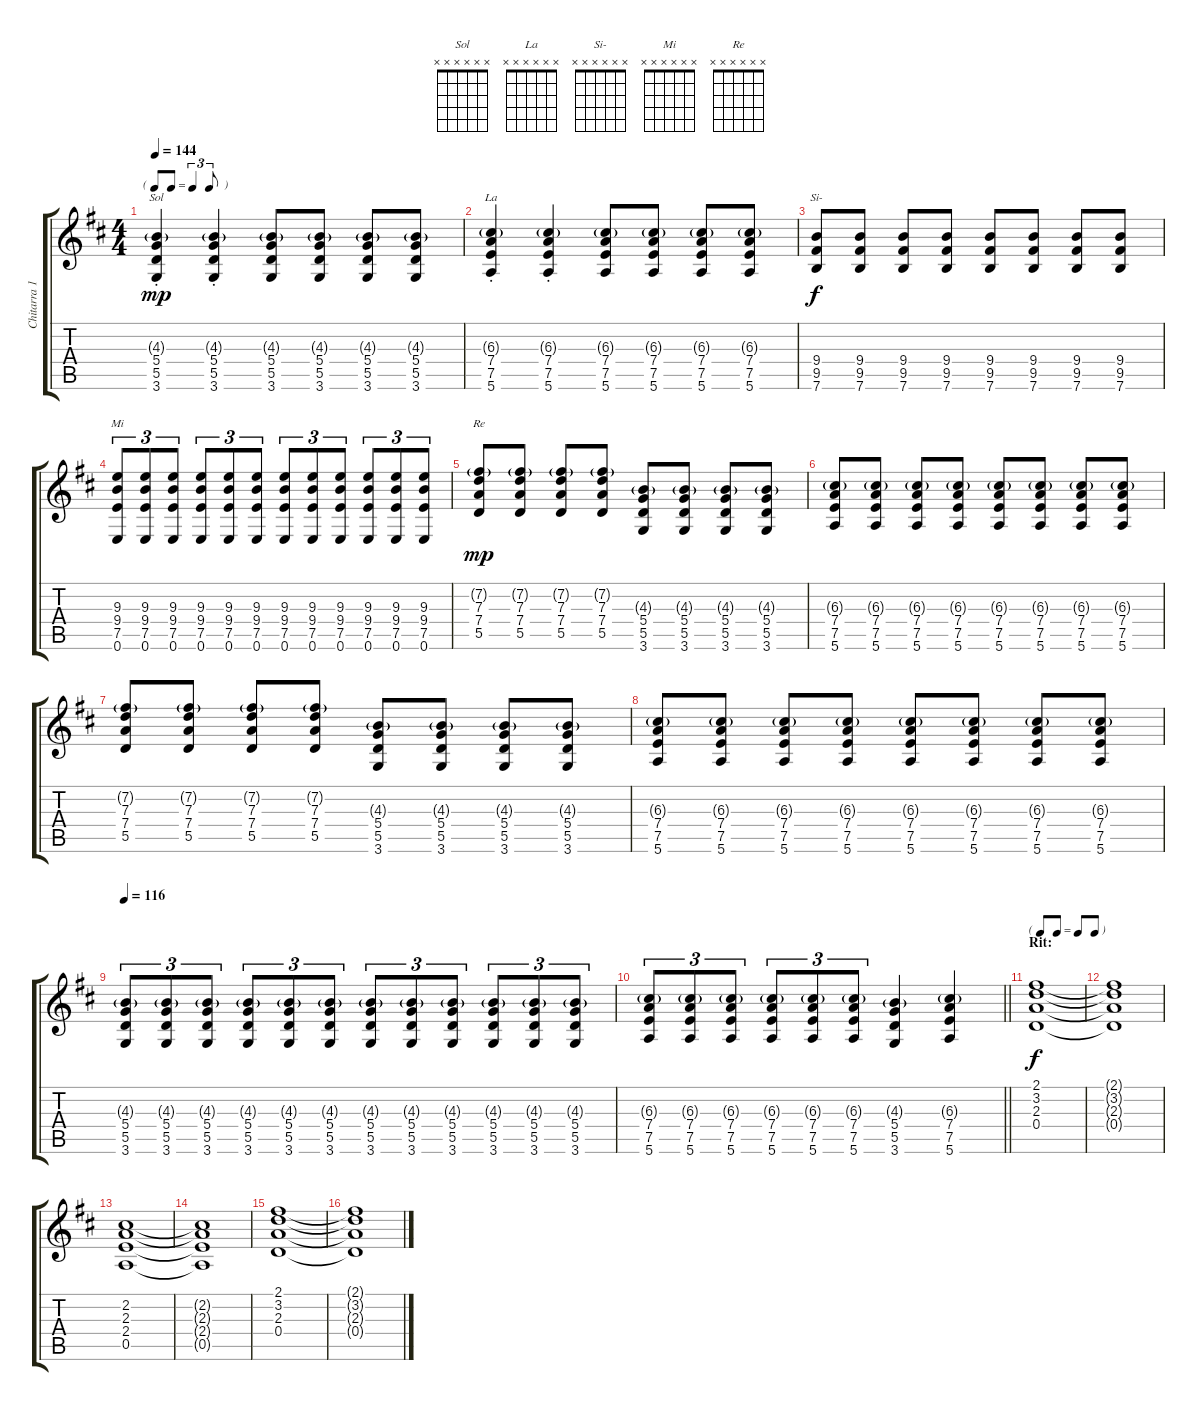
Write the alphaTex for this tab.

\track ("Chitarra 1" "Chitarra 1") {instrument distortionguitar}
\staff {score tabs}
\tuning (E4 B3 G3 D3 A2 E2) {hide}
\chord ("Sol" x x x x x x)
\chord ("La" x x x x x x)
\chord ("Si-" x x x x x x)
\chord ("Mi" x x x x x x)
\chord ("Re" x x x x x x)
\ts (4 4)
\tf triplet8th
\tempo 144
\clef g2
\ks d
(4.3{g st} 5.4{st} 5.5{st} 3.6{st}).4{ch "Sol" dy mp} (4.3{g st} 5.4{st} 5.5{st} 3.6{st}).4 (4.3{g} 5.4 5.5 3.6).8 (4.3{g} 5.4 5.5 3.6).8 (4.3{g} 5.4 5.5 3.6).8 (4.3{g} 5.4 5.5 3.6).8 |
(6.3{g st} 7.4{st} 7.5{st} 5.6{st}).4{ch "La"} (6.3{g st} 7.4{st} 7.5{st} 5.6{st}).4 (6.3{g} 7.4 7.5 5.6).8 (6.3{g} 7.4 7.5 5.6).8 (6.3{g} 7.4 7.5 5.6).8 (6.3{g} 7.4 7.5 5.6).8 |
(9.4 9.5 7.6).8{ch "Si-" dy f} (9.4 9.5 7.6).8 (9.4 9.5 7.6).8 (9.4 9.5 7.6).8 (9.4 9.5 7.6).8 (9.4 9.5 7.6).8 (9.4 9.5 7.6).8 (9.4 9.5 7.6).8 |
(9.3 9.4 7.5 0.6).8{tu (3 2) ch "Mi"} (9.3 9.4 7.5 0.6).8{tu (3 2)} (9.3 9.4 7.5 0.6).8{tu (3 2)} (9.3 9.4 7.5 0.6).8{tu (3 2)} (9.3 9.4 7.5 0.6).8{tu (3 2)} (9.3 9.4 7.5 0.6).8{tu (3 2)} (9.3 9.4 7.5 0.6).8{tu (3 2)} (9.3 9.4 7.5 0.6).8{tu (3 2)} (9.3 9.4 7.5 0.6).8{tu (3 2)} (9.3 9.4 7.5 0.6).8{tu (3 2)} (9.3 9.4 7.5 0.6).8{tu (3 2)} (9.3 9.4 7.5 0.6).8{tu (3 2)} |
(7.2{g} 7.3 7.4 5.5).8{ch "Re" dy mp} (7.2{g} 7.3 7.4 5.5).8 (7.2{g} 7.3 7.4 5.5).8 (7.2{g} 7.3 7.4 5.5).8 (4.3{g} 5.4 5.5 3.6).8 (4.3{g} 5.4 5.5 3.6).8 (4.3{g} 5.4 5.5 3.6).8 (4.3{g} 5.4 5.5 3.6).8 |
(6.3{g} 7.4 7.5 5.6).8 (6.3{g} 7.4 7.5 5.6).8 (6.3{g} 7.4 7.5 5.6).8 (6.3{g} 7.4 7.5 5.6).8 (6.3{g} 7.4 7.5 5.6).8 (6.3{g} 7.4 7.5 5.6).8 (6.3{g} 7.4 7.5 5.6).8 (6.3{g} 7.4 7.5 5.6).8 |
(7.2{g} 7.3 7.4 5.5).8 (7.2{g} 7.3 7.4 5.5).8 (7.2{g} 7.3 7.4 5.5).8 (7.2{g} 7.3 7.4 5.5).8 (4.3{g} 5.4 5.5 3.6).8 (4.3{g} 5.4 5.5 3.6).8 (4.3{g} 5.4 5.5 3.6).8 (4.3{g} 5.4 5.5 3.6).8 |
(6.3{g} 7.4 7.5 5.6).8 (6.3{g} 7.4 7.5 5.6).8 (6.3{g} 7.4 7.5 5.6).8 (6.3{g} 7.4 7.5 5.6).8 (6.3{g} 7.4 7.5 5.6).8 (6.3{g} 7.4 7.5 5.6).8 (6.3{g} 7.4 7.5 5.6).8 (6.3{g} 7.4 7.5 5.6).8 |
\tempo 116
(4.3{g} 5.4 5.5 3.6).8{tu (3 2)} (4.3{g} 5.4 5.5 3.6).8{tu (3 2)} (4.3{g} 5.4 5.5 3.6).8{tu (3 2)} (4.3{g} 5.4 5.5 3.6).8{tu (3 2)} (4.3{g} 5.4 5.5 3.6).8{tu (3 2)} (4.3{g} 5.4 5.5 3.6).8{tu (3 2)} (4.3{g} 5.4 5.5 3.6).8{tu (3 2)} (4.3{g} 5.4 5.5 3.6).8{tu (3 2)} (4.3{g} 5.4 5.5 3.6).8{tu (3 2)} (4.3{g} 5.4 5.5 3.6).8{tu (3 2)} (4.3{g} 5.4 5.5 3.6).8{tu (3 2)} (4.3{g} 5.4 5.5 3.6).8{tu (3 2)} |
\barLineRight lightlight
(6.3{g} 7.4 7.5 5.6).8{tu (3 2)} (6.3{g} 7.4 7.5 5.6).8{tu (3 2)} (6.3{g} 7.4 7.5 5.6).8{tu (3 2)} (6.3{g} 7.4 7.5 5.6).8{tu (3 2)} (6.3{g} 7.4 7.5 5.6).8{tu (3 2)} (6.3{g} 7.4 7.5 5.6).8{tu (3 2)} (4.3{g} 5.4 5.5 3.6).4 (6.3{g} 7.4 7.5 5.6).4 |
\tf none
\section ("" "Rit:")
(2.1 3.2 2.3 0.4).1{dy f} |
(2.1{t} 3.2{t} 2.3{t} 0.4{t}).1 |
(2.2 2.3 2.4 0.5).1 |
(2.2{t} 2.3{t} 2.4{t} 0.5{t}).1 |
(2.1 3.2 2.3 0.4).1 |
(2.1{t} 3.2{t} 2.3{t} 0.4{t}).1
